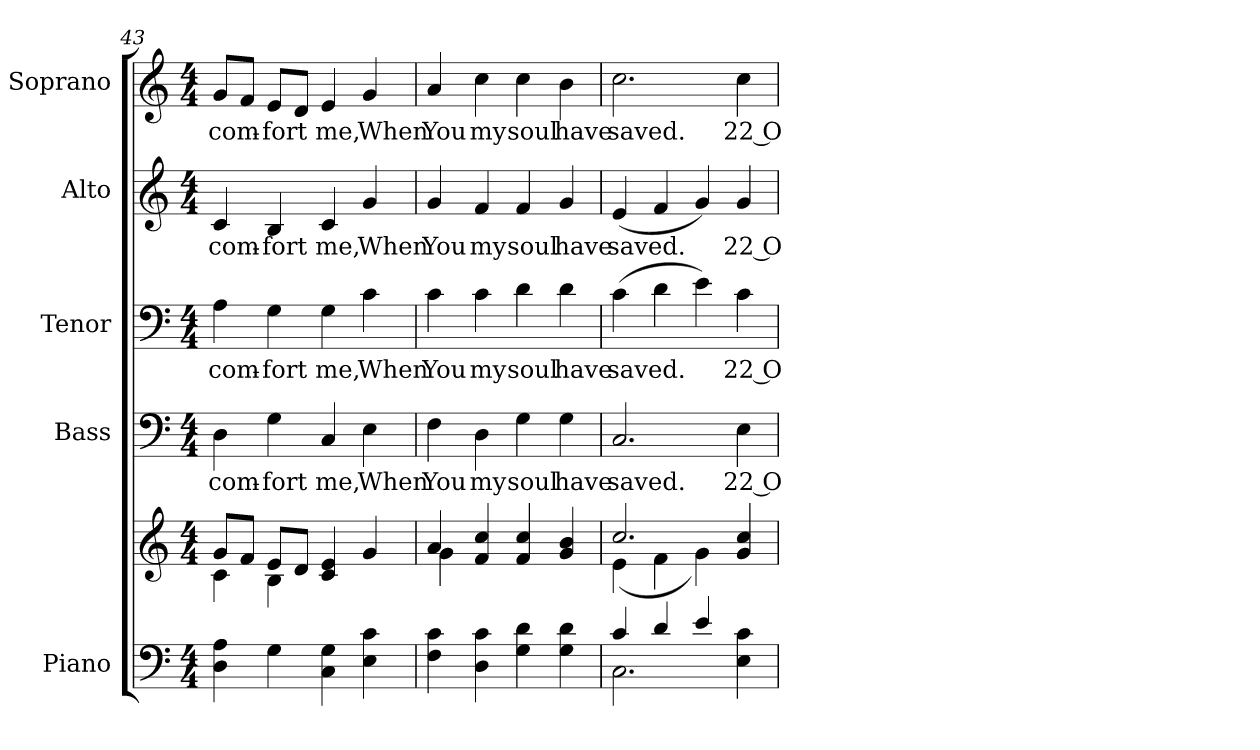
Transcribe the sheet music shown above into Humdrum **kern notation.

**kern	**kern	**kern	**text	**kern	**text	**kern	**text	**kern	**text
*part5	*part5	*part4	*part4	*part3	*part3	*part2	*part2	*part1	*part1
*staff6	*staff5	*staff4	*staff4	*staff3	*staff3	*staff2	*staff2	*staff1	*staff1
*I"Piano	*	*I"Bass	*	*I"Tenor	*	*I"Alto	*	*I"Soprano	*
*I'Pno.	*	*I'B.	*	*I'T.	*	*I'A.	*	*I'S.	*
*clefF4	*clefG2	*clefF4	*	*clefF4	*	*clefG2	*	*clefG2	*
*k[]	*k[]	*k[]	*	*k[]	*	*k[]	*	*k[]	*
*C:	*C:	*C:	*	*C:	*	*C:	*	*C:	*
*M4/4	*M4/4	*M4/4	*	*M4/4	*	*M4/4	*	*M4/4	*
=43	=43	=43	=43	=43	=43	=43	=43	=43	=43
*	*^	*	*	*	*	*	*	*	*
!	!	!	!	!LO:LY:b:color=#000000	!	!	!	!	!	!
!	!	!	!	!	!	!LO:LY:b:color=#000000	!	!	!	!
!	!	!	!	!	!	!	!	!LO:LY:b:color=#000000	!	!
!	!	!	!	!	!	!	!	!	!	!LO:LY:b:color=#000000
4Di\ 4Ai	8gi/L	4ci\	4Di\	com-	4Ai\	com-	4ci/	com-	8gi/L	com-
.	8fi/J	.	.	.	.	.	.	.	8fi/J	.
!	!	!	!	!LO:LY:b:color=#000000	!	!	!	!	!	!
!	!	!	!	!	!	!LO:LY:b:color=#000000	!	!	!	!
!	!	!	!	!	!	!	!	!LO:LY:b:color=#000000	!	!
!	!	!	!	!	!	!	!	!	!	!LO:LY:b:color=#000000
4Gi\	8ei/L	4Bi\	4Gi\	-fort	4Gi\	-fort	4Bi/	-fort	8ei/L	-fort
.	8di/J	.	.	.	.	.	.	.	8di/J	.
!	!	!	!	!LO:LY:b:color=#000000	!	!	!	!	!	!
!	!	!	!	!	!	!LO:LY:b:color=#000000	!	!	!	!
!	!	!	!	!	!	!	!	!LO:LY:b:color=#000000	!	!
!	!	!	!	!	!	!	!	!	!	!LO:LY:b:color=#000000
4Ci\ 4Gi	4ci/ 4ei	2ryy	4Ci/	me,	4Gi\	me,	4ci/	me,	4ei/	me,
!	!	!	!	!LO:LY:b:color=#000000	!	!	!	!	!	!
!	!	!	!	!	!	!LO:LY:b:color=#000000	!	!	!	!
!	!	!	!	!	!	!	!	!LO:LY:b:color=#000000	!	!
!	!	!	!	!	!	!	!	!	!	!LO:LY:b:color=#000000
4Ei\ 4ci	4gi/	.	4Ei\	When	4ci\	When	4gi/	When	4gi/	When
!!LO:PB:g=z
=44	=44	=44	=44	=44	=44	=44	=44	=44	=44	=44
!	!	!	!	!LO:LY:b:color=#000000	!	!	!	!	!	!
!	!	!	!	!	!	!LO:LY:b:color=#000000	!	!	!	!
!	!	!	!	!	!	!	!	!LO:LY:b:color=#000000	!	!
!	!	!	!	!	!	!	!	!	!	!LO:LY:b:color=#000000
4Fi\ 4ci	4ai/	4gi\	4Fi\	You	4ci\	You	4gi/	You	4ai/	You
!	!	!	!	!LO:LY:b:color=#000000	!	!	!	!	!	!
!	!	!	!	!	!	!LO:LY:b:color=#000000	!	!	!	!
!	!	!	!	!	!	!	!	!LO:LY:b:color=#000000	!	!
!	!	!	!	!	!	!	!	!	!	!LO:LY:b:color=#000000
4Di\ 4ci	4fi/ 4cci	4ryy	4Di\	my	4ci\	my	4fi/	my	4cci\	my
!	!	!	!	!LO:LY:b:color=#000000	!	!	!	!	!	!
!	!	!	!	!	!	!LO:LY:b:color=#000000	!	!	!	!
!	!	!	!	!	!	!	!	!LO:LY:b:color=#000000	!	!
!	!	!	!	!	!	!	!	!	!	!LO:LY:b:color=#000000
4Gi\ 4di	4fi/ 4cci	2ryy	4Gi\	soul	4di\	soul	4fi/	soul	4cci\	soul
!	!	!	!	!LO:LY:b:color=#000000	!	!	!	!	!	!
!	!	!	!	!	!	!LO:LY:b:color=#000000	!	!	!	!
!	!	!	!	!	!	!	!	!LO:LY:b:color=#000000	!	!
!	!	!	!	!	!	!	!	!	!	!LO:LY:b:color=#000000
4Gi\ 4di	4gi/ 4bi	.	4Gi\	have	4di\	have	4gi/	have	4bi\	have
=45	=45	=45	=45	=45	=45	=45	=45	=45	=45	=45
*^	*	*	*	*	*	*	*	*	*	*
!	!	!	!	!	!LO:LY:b:color=#000000	!	!	!	!	!	!
!	!	!	!	!	!	!	!LO:LY:b:color=#000000	!	!	!	!
!	!	!	!	!	!	!	!	!	!LO:LY:b:color=#000000	!	!
!	!	!	!	!	!	!	!	!	!	!	!LO:LY:b:color=#000000
4ci/	2.Ci\	2.cci/	(4ei\	2.Ci/	saved.	(4ci\	saved.	(4ei/	saved.	2.cci\	saved.
4di/	.	.	4fi\	.	.	4di\	.	4fi/	.	.	.
4ei/	.	.	4gi\)	.	.	4ei\)	.	4gi/)	.	.	.
!	!	!	!	!	!LO:LY:b:color=#000000	!	!	!	!	!	!
!	!	!	!	!	!	!	!LO:LY:b:color=#000000	!	!	!	!
!	!	!	!	!	!	!	!	!	!LO:LY:b:color=#000000	!	!
!	!	!	!	!	!	!	!	!	!	!	!LO:LY:b:color=#000000
4Ei\ 4ci	4ryy	4gi/ 4cci	4ryy	4Ei\	22 O	4ci\	22 O	4gi/	22 O	4cci\	22 O
*v	*v	*	*	*	*	*	*	*	*	*	*
*	*v	*v	*	*	*	*	*	*	*	*
=	=	=	=	=	=	=	=	=	=
*-	*-	*-	*-	*-	*-	*-	*-	*-	*-
